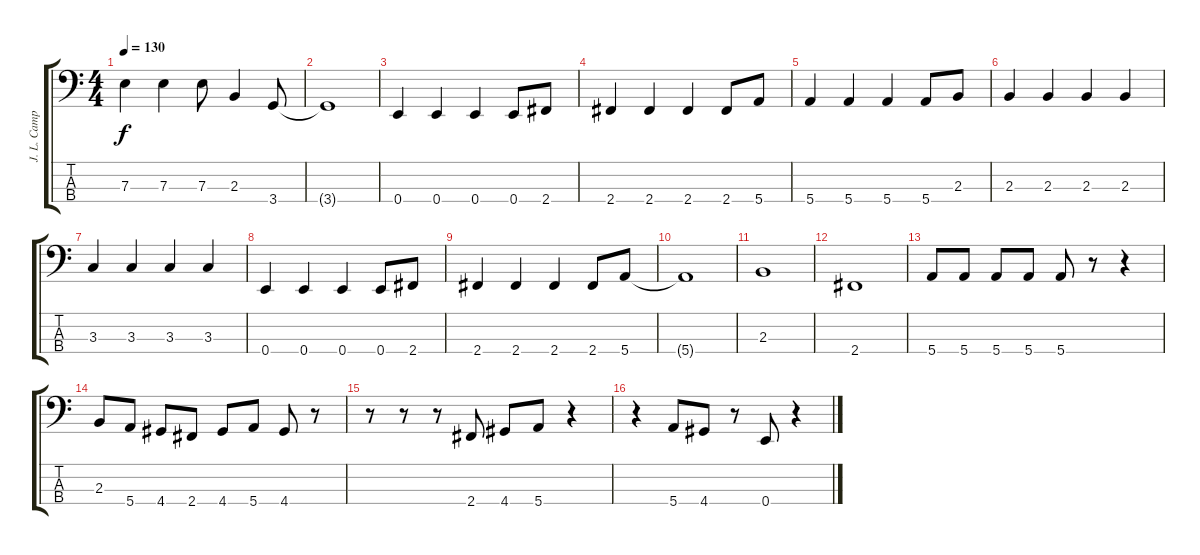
\track ("J. L. Campuzano \"Sherpa\"" "J. L. Camp") {instrument electricbassfinger}
\staff {score tabs}
\tuning (G2 D2 A1 E1) {hide}
\ts (4 4)
\tempo 130
\clef f4
\ks c
7.3.4{dy f} 7.3.4 7.3.8 2.3.4 3.4.8 |
3.4{t}.1 |
0.4.4 0.4.4 0.4.4 0.4.8 2.4.8 |
2.4.4 2.4.4 2.4.4 2.4.8 5.4.8 |
5.4.4 5.4.4 5.4.4 5.4.8 2.3.8 |
2.3.4 2.3.4 2.3.4 2.3.4 |
3.3.4 3.3.4 3.3.4 3.3.4 |
0.4.4 0.4.4 0.4.4 0.4.8 2.4.8 |
2.4.4 2.4.4 2.4.4 2.4.8 5.4.8 |
5.4{t}.1 |
2.3.1 |
2.4.1 |
5.4.8 5.4.8 5.4.8 5.4.8 5.4.8 r.8 r.4 |
2.3.8 5.4.8 4.4.8 2.4.8 4.4.8 5.4.8 4.4.8 r.8 |
r.8 r.8 r.8 2.4.8 4.4.8 5.4.8 r.4 |
r.4 5.4.8 4.4.8 r.8 0.4.8 r.4
